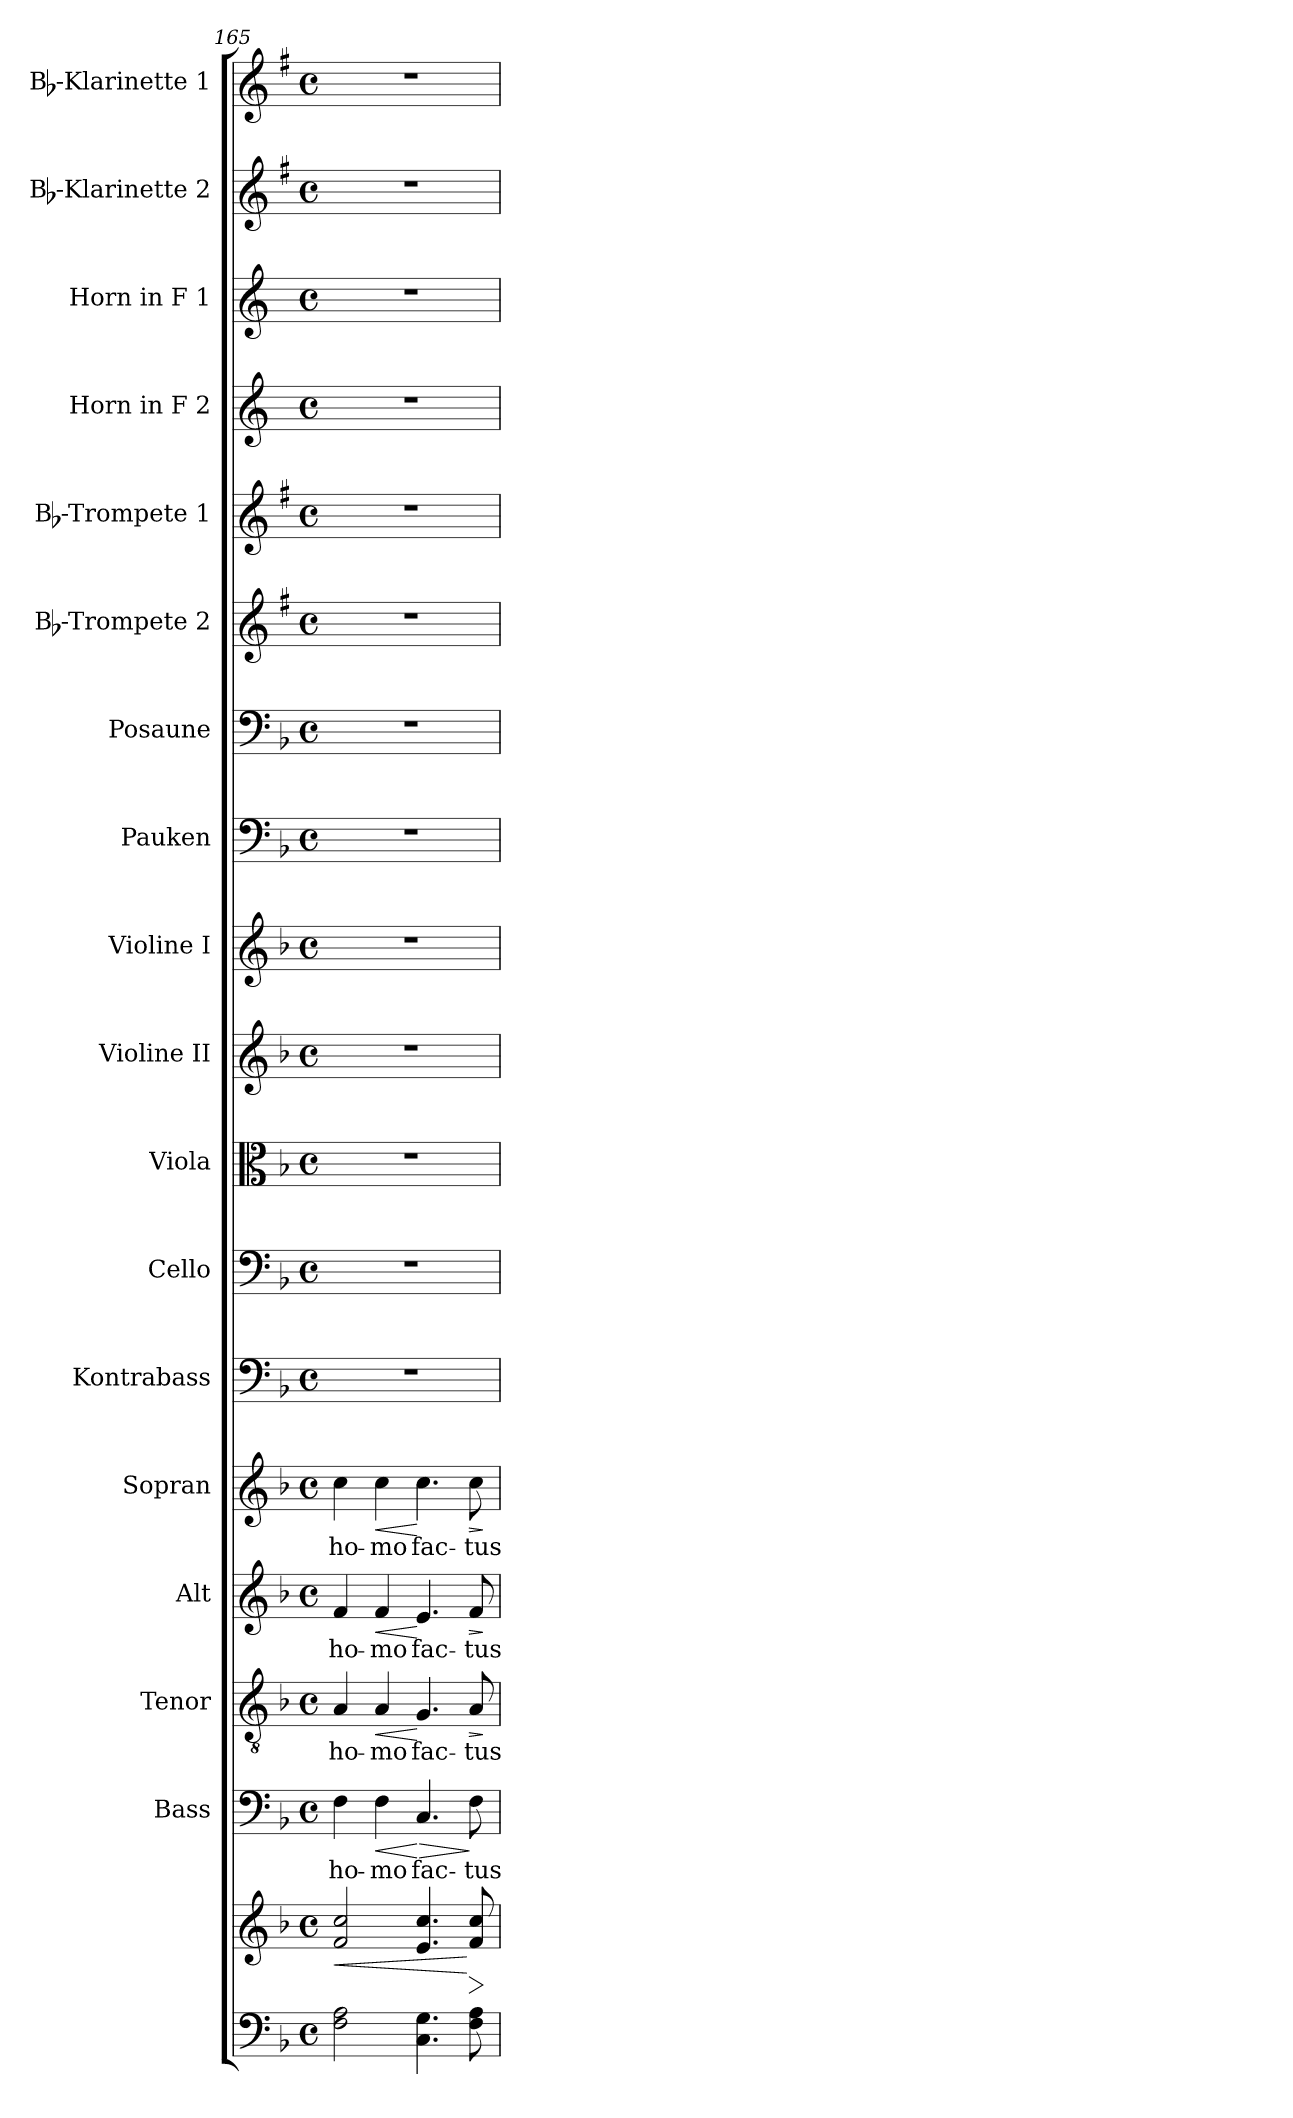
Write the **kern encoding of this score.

**kern	**kern	**dynam	**kern	**text	**dynam	**kern	**text	**dynam	**kern	**text	**dynam	**kern	**text	**dynam	**kern	**kern	**kern	**kern	**kern	**kern	**kern	**kern	**kern	**kern	**kern	**kern	**kern
*part18	*part18	*part18	*part17	*part17	*part17	*part16	*part16	*part16	*part15	*part15	*part15	*part14	*part14	*part14	*part13	*part12	*part11	*part10	*part9	*part8	*part7	*part6	*part5	*part4	*part3	*part2	*part1
*staff19	*staff18	*staff18/19	*staff17	*staff17	*staff17	*staff16	*staff16	*staff16	*staff15	*staff15	*staff15	*staff14	*staff14	*staff14	*staff13	*staff12	*staff11	*staff10	*staff9	*staff8	*staff7	*staff6	*staff5	*staff4	*staff3	*staff2	*staff1
*	*	*	*I"Bass	*	*	*I"Tenor	*	*	*I"Alt	*	*	*I"Sopran	*	*	*I"Kontrabass	*I"Cello	*I"Viola	*I"Violine II	*I"Violine I	*I"Pauken	*I"Posaune	*I"Bb-Trompete 2	*I"Bb-Trompete 1	*I"Horn in F 2	*I"Horn in F 1	*I"Bb-Klarinette 2	*I"Bb-Klarinette 1
*	*	*	*I'B.	*	*	*I'T.	*	*	*I'A.	*	*	*I'S.	*	*	*I'Kb.	*	*I'Vla.	*I'Vl. II	*I'Vl. I	*I'Pk.	*I'Pos.	*I'Bb Trp. 2	*I'Bb Trp. 1	*	*	*I'Bb Kl. 2	*I'Bb Kl. 1
*clefF4	*clefG2	*	*clefF4	*	*	*clefGv2	*	*	*clefG2	*	*	*clefG2	*	*	*clefF4	*clefF4	*clefC3	*clefG2	*clefG2	*clefF4	*clefF4	*clefG2	*clefG2	*clefG2	*clefG2	*clefG2	*clefG2
*	*	*	*	*	*	*	*	*	*	*	*	*	*	*	*ITrd7c12	*	*	*	*	*	*	*ITrd1c2	*ITrd1c2	*ITrd4c7	*ITrd4c7	*ITrd1c2	*ITrd1c2
*k[b-]	*k[b-]	*	*k[b-]	*	*	*k[b-]	*	*	*k[b-]	*	*	*k[b-]	*	*	*k[b-]	*k[b-]	*k[b-]	*k[b-]	*k[b-]	*k[b-]	*k[b-]	*k[b-]	*k[b-]	*k[b-]	*k[b-]	*k[b-]	*k[b-]
*F:	*F:	*	*F:	*	*	*F:	*	*	*F:	*	*	*F:	*	*	*F:	*F:	*F:	*F:	*F:	*F:	*F:	*F:	*F:	*F:	*F:	*F:	*F:
*M4/4	*M4/4	*	*M4/4	*	*	*M4/4	*	*	*M4/4	*	*	*M4/4	*	*	*M4/4	*M4/4	*M4/4	*M4/4	*M4/4	*M4/4	*M4/4	*M4/4	*M4/4	*M4/4	*M4/4	*M4/4	*M4/4
*met(c)	*met(c)	*	*met(c)	*	*	*met(c)	*	*	*met(c)	*	*	*met(c)	*	*	*met(c)	*met(c)	*met(c)	*met(c)	*met(c)	*met(c)	*met(c)	*met(c)	*met(c)	*met(c)	*met(c)	*met(c)	*met(c)
=165	=165	=165	=165	=165	=165	=165	=165	=165	=165	=165	=165	=165	=165	=165	=165	=165	=165	=165	=165	=165	=165	=165	=165	=165	=165	=165	=165
!	!	!LO:HP:b	!	!LO:LY:b	!	!	!LO:LY:b	!	!	!LO:LY:b	!	!	!LO:LY:b	!	!	!	!	!	!	!	!	!	!	!	!	!	!
2F\ 2A\	2f/ 2cc/	<	4F\	ho-	.	4A/	ho-	.	4f/	ho-	.	4cc\	ho-	.	1r	1r	1r	1r	1r	1r	1r	1r	1r	1r	1r	1r	1r
!	!	!	!	!LO:LY:b	!LO:HP:b	!	!LO:LY:b	!LO:HP:b	!	!LO:LY:b	!LO:HP:b	!	!LO:LY:b	!LO:HP:b	!	!	!	!	!	!	!	!	!	!	!	!	!
.	.	.	4F\	-mo	<	4A/	-mo	<	4f/	-mo	<	4cc\	-mo	<	.	.	.	.	.	.	.	.	.	.	.	.	.
!	!	!	!	!LO:LY:b	!LO:HP:n=1:b	!	!LO:LY:b	!	!	!LO:LY:b	!	!	!LO:LY:b	!	!	!	!	!	!	!	!	!	!	!	!	!	!
4.C\ 4.G\	4.e/ 4.cc/	.	4.C/	fac-	[ >	4.G/	fac-	[	4.e/	fac-	[	4.cc\	fac-	[	.	.	.	.	.	.	.	.	.	.	.	.	.
!	!	!LO:HP:n=1:b	!	!LO:LY:b	!	!	!LO:LY:b	!LO:HP:b	!	!LO:LY:b	!LO:HP:b	!	!LO:LY:b	!LO:HP:b	!	!	!	!	!	!	!	!	!	!	!	!	!
8F\ 8A\	8f/ 8cc/	[ >	8F\	-tus	]	8A/	-tus	>	8f/	-tus	>	8cc\	-tus	>	.	.	.	.	.	.	.	.	.	.	.	.	.
.	.	]	.	.	.	.	.	]	.	.	]	.	.	]	.	.	.	.	.	.	.	.	.	.	.	.	.
=	=	=	=	=	=	=	=	=	=	=	=	=	=	=	=	=	=	=	=	=	=	=	=	=	=	=	=
*-	*-	*-	*-	*-	*-	*-	*-	*-	*-	*-	*-	*-	*-	*-	*-	*-	*-	*-	*-	*-	*-	*-	*-	*-	*-	*-	*-
